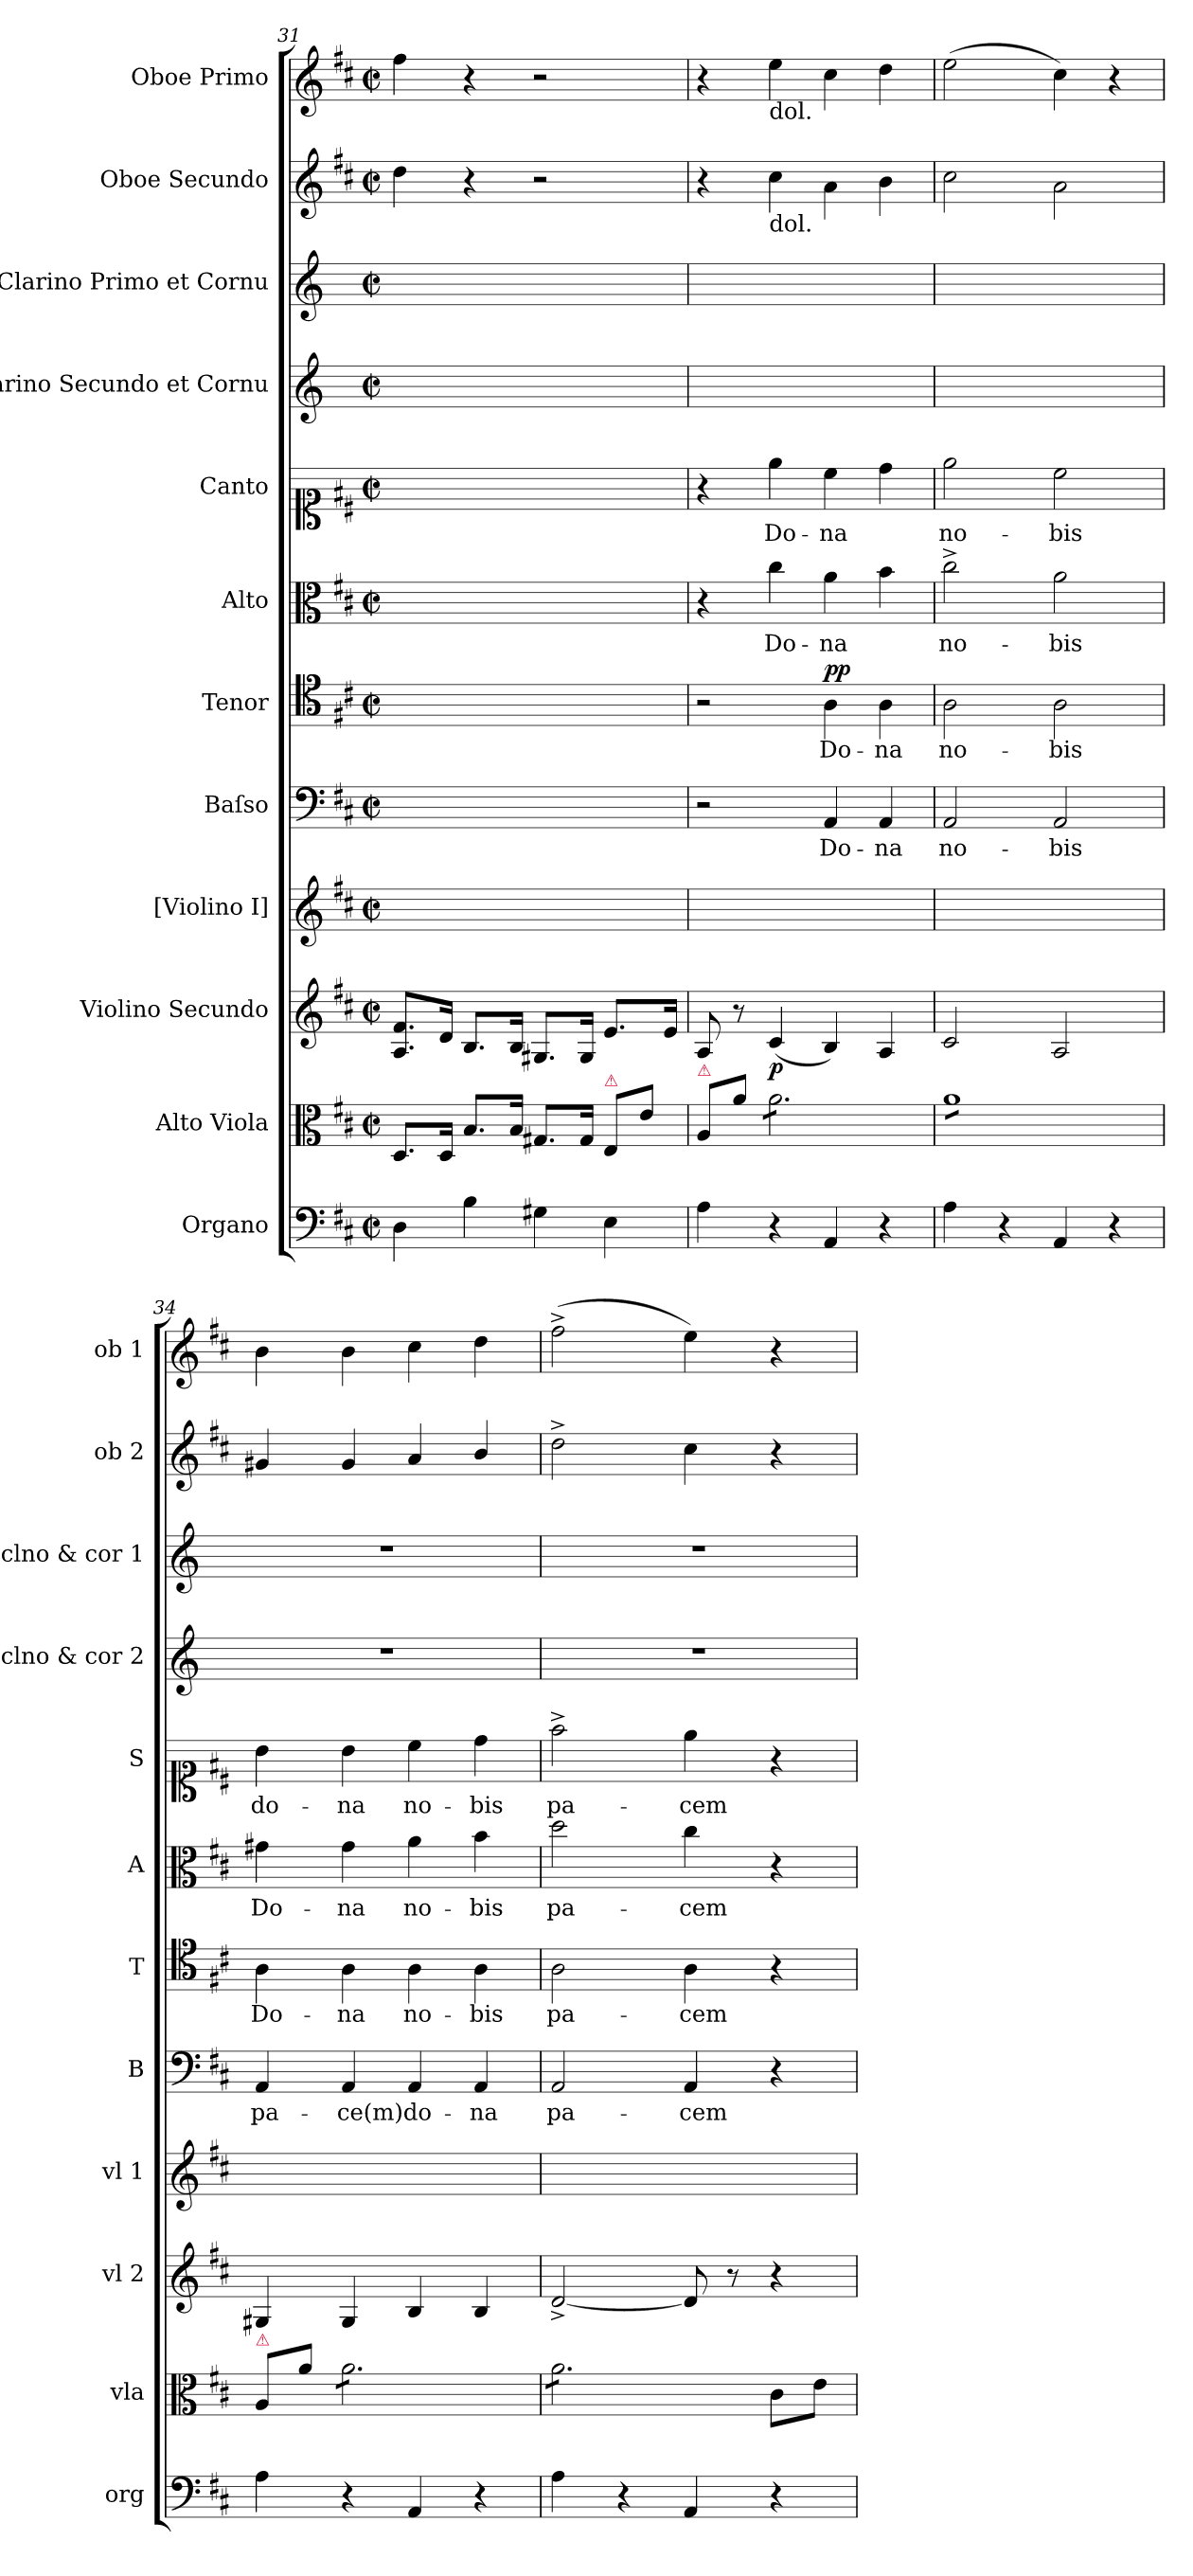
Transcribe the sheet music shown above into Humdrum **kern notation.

**kern	**kern	**kern	**dynam	**kern	**kern	**text	**kern	**text	**dynam	**kern	**text	**dynam	**kern	**text	**dynam	**kern	**kern	**kern	**kern
*part12	*part11	*part10	*part10	*part9	*part8	*part8	*part7	*part7	*part7	*part6	*part6	*part6	*part5	*part5	*part5	*part4	*part3	*part2	*part1
*staff12	*staff11	*staff10	*staff10	*staff9	*staff8	*staff8	*staff7	*staff7	*staff7	*staff6	*staff6	*staff6	*staff5	*staff5	*staff5	*staff4	*staff3	*staff2	*staff1
*I"Organo	*I"Alto Viola	*I"Violino Secundo	*	*I"[Violino I]	*I"Baſso	*	*I"Tenor	*	*	*I"Alto	*	*	*I"Canto	*	*	*I"Clarino Secundo et Cornu	*I"Clarino Primo et Cornu	*I"Oboe Secundo	*I"Oboe Primo
*I'org	*I'vla	*I'vl 2	*	*I'vl 1	*I'B	*	*I'T	*	*	*I'A	*	*	*I'S	*	*	*I'clno & cor 2	*I'clno & cor 1	*I'ob 2	*I'ob 1
*clefF4	*clefC3	*clefG2	*	*clefG2	*clefF4	*	*clefC4	*	*	*clefC3	*	*	*clefC1	*	*	*clefG2	*clefG2	*clefG2	*clefG2
*	*	*	*	*	*	*	*	*	*	*	*	*	*	*	*	*ITrd-1c-2	*ITrd-1c-2	*	*
*k[f#c#]	*k[f#c#]	*k[f#c#]	*	*k[f#c#]	*k[f#c#]	*	*k[f#c#]	*	*	*k[f#c#]	*	*	*k[f#c#]	*	*	*k[f#c#]	*k[f#c#]	*k[f#c#]	*k[f#c#]
*D:	*D:	*D:	*	*D:	*D:	*	*D:	*	*	*D:	*	*	*D:	*	*	*D:	*D:	*D:	*D:
*M2/2	*M2/2	*M2/2	*	*M2/2	*M2/2	*	*M2/2	*	*	*M2/2	*	*	*M2/2	*	*	*M2/2	*M2/2	*M2/2	*M2/2
*met(c|)	*met(c|)	*met(c|)	*	*met(c|)	*met(c|)	*	*met(c|)	*	*	*met(c|)	*	*	*met(c|)	*	*	*met(c|)	*met(c|)	*met(c|)	*met(c|)
=31	=31	=31	=31	=31	=31	=31	=31	=31	=31	=31	=31	=31	=31	=31	=31	=31	=31	=31	=31
4D\	8.D/L	8.A/ 8.f#/L	.	1ryy	1ryy	.	1ryy	.	.	1ryy	.	.	1ryy	.	.	1ryy	1ryy	4dd\	4ff#\
.	16D/Jk	16d/Jk	.	.	.	.	.	.	.	.	.	.	.	.	.	.	.	.	.
4B\	8.B/L	8.B/L	.	.	.	.	.	.	.	.	.	.	.	.	.	.	.	4r	4r
.	16B/Jk	16B/Jk	.	.	.	.	.	.	.	.	.	.	.	.	.	.	.	.	.
4G#X\	8.G#X/L	8.G#X/L	.	.	.	.	.	.	.	.	.	.	.	.	.	.	.	2r	2r
.	16G#/Jk	16G#/Jk	.	.	.	.	.	.	.	.	.	.	.	.	.	.	.	.	.
!	!LO:TX:a:color=crimson:t=⚠	!	!	!	!	!	!	!	!	!	!	!	!	!	!	!	!	!	!
4E\	8E/L	8.e/L	.	.	.	.	.	.	.	.	.	.	.	.	.	.	.	.	.
.	8e\J	.	.	.	.	.	.	.	.	.	.	.	.	.	.	.	.	.	.
.	.	16e/Jk	.	.	.	.	.	.	.	.	.	.	.	.	.	.	.	.	.
=32	=32	=32	=32	=32	=32	=32	=32	=32	=32	=32	=32	=32	=32	=32	=32	=32	=32	=32	=32
!	!LO:TX:a:color=crimson:t=⚠	!	!	!	!	!	!	!	!	!	!	!	!	!	!	!	!	!	!
4A\	8A/L	8A/	.	1ryy	2r	.	2r	.	.	4r	.	.	4r	.	.	1ryy	1ryy	4r	4r
.	8a\J	8r	.	.	.	.	.	.	.	.	.	.	.	.	.	.	.	.	.
!	!	!	!	!	!	!	!	!	!	!	!	!	!	!	!	!	!	!	!LO:TX:b:t=dol.
!	!	!	!	!	!	!	!	!	!	!	!	!	!	!	!	!	!	!LO:TX:b:t=dol.	!
!	!	!	!	!	!	!	!	!	!	!	!	!	!	!	!LO:DY:a:rj	!	!	!	!
*	*tremolo	*	*	*	*	*	*	*	*	*	*	*	*	*	*	*	*	*	*
4r	8a\L	(<4c#/	p	.	.	.	.	.	.	4cc#\	Do-	.	4ee\	Do-	po	.	.	4cc#\	4ee\
.	8a\	.	.	.	.	.	.	.	.	.	.	.	.	.	.	.	.	.	.
!	!	!	!	!	!	!	!	!	!LO:DY:a	!	!	!	!	!	!	!	!	!	!
4AA/	8a\	4B/)	.	.	4AA/	Do-	4A\	Do-	pp.	4a\	-na	.	4cc#\	-na	.	.	.	4a\	4cc#\
.	8a\	.	.	.	.	.	.	.	.	.	.	.	.	.	.	.	.	.	.
4r	8a\	4A/	.	.	4AA/	-na	4A\	-na	.	4b\	.	.	4dd\	.	.	.	.	4b\	4dd\
.	8a\J	.	.	.	.	.	.	.	.	.	.	.	.	.	.	.	.	.	.
=33	=33	=33	=33	=33	=33	=33	=33	=33	=33	=33	=33	=33	=33	=33	=33	=33	=33	=33	=33
4A\	8a\L	2c#/	.	1ryy	2AA/	no-	2A\	no-	.	2cc#^<\	no-	.	2ee\	no-	.	1ryy	1ryy	2cc#\	(>2ee\
.	8a\	.	.	.	.	.	.	.	.	.	.	.	.	.	.	.	.	.	.
4r	8a\	.	.	.	.	.	.	.	.	.	.	.	.	.	.	.	.	.	.
.	8a\	.	.	.	.	.	.	.	.	.	.	.	.	.	.	.	.	.	.
4AA/	8a\	2A/	.	.	2AA/	-bis	2A\	-bis	.	2a\	-bis	.	2cc#\	-bis	.	.	.	2a\	4cc#\)
.	8a\	.	.	.	.	.	.	.	.	.	.	.	.	.	.	.	.	.	.
4r	8a\	.	.	.	.	.	.	.	.	.	.	.	.	.	.	.	.	.	4r
.	8a\J	.	.	.	.	.	.	.	.	.	.	.	.	.	.	.	.	.	.
*	*Xtremolo	*	*	*	*	*	*	*	*	*	*	*	*	*	*	*	*	*	*
=34	=34	=34	=34	=34	=34	=34	=34	=34	=34	=34	=34	=34	=34	=34	=34	=34	=34	=34	=34
!	!LO:TX:a:color=crimson:t=⚠	!	!	!	!	!	!	!	!	!	!	!	!	!	!	!	!	!	!
!	!	!	!	!	!	!	!	!LO:LY:i	!	!	!LO:LY:i	!LO:DY:a:rj	!	!	!	!	!	!	!
4A\	8A/L	4G#X/	.	1ryy	4AA/	pa-	4A\	Do-	.	4g#X\	Do-	for	4b\	do-	.	1r	1r	4g#X/	4b\
.	8a\J	.	.	.	.	.	.	.	.	.	.	.	.	.	.	.	.	.	.
!	!	!	!	!	!	!	!	!LO:LY:i	!	!	!LO:LY:i	!	!	!	!	!	!	!	!
*	*tremolo	*	*	*	*	*	*	*	*	*	*	*	*	*	*	*	*	*	*
4r	8a\L	4G#/	.	.	4AA/	-ce(m)	4A\	-na	.	4g#\	-na	.	4b\	-na	.	.	.	4g#/	4b\
.	8a\	.	.	.	.	.	.	.	.	.	.	.	.	.	.	.	.	.	.
!	!	!	!	!	!	!	!	!LO:LY:i	!	!	!LO:LY:i	!	!	!	!	!	!	!	!
4AA/	8a\	4B/	.	.	4AA/	do-	4A\	no-	.	4a\	no-	.	4cc#\	no-	.	.	.	4a/	4cc#\
.	8a\	.	.	.	.	.	.	.	.	.	.	.	.	.	.	.	.	.	.
!	!	!	!	!	!	!	!	!LO:LY:i	!	!	!LO:LY:i	!	!	!	!	!	!	!	!
4r	8a\	4B/	.	.	4AA/	-na	4A\	-bis	.	4b\	-bis	.	4dd\	-bis	.	.	.	4b/	4dd\
.	8a\J	.	.	.	.	.	.	.	.	.	.	.	.	.	.	.	.	.	.
=35	=35	=35	=35	=35	=35	=35	=35	=35	=35	=35	=35	=35	=35	=35	=35	=35	=35	=35	=35
4A\	8a\L	[2d^</	.	1ryy	2AA/	pa-	2A\	pa-	.	2dd\	pa-	.	2ff#^<\	pa-	.	1r	1r	2dd^<\	(>2ff#^<\
.	8a\	.	.	.	.	.	.	.	.	.	.	.	.	.	.	.	.	.	.
4r	8a\	.	.	.	.	.	.	.	.	.	.	.	.	.	.	.	.	.	.
.	8a\	.	.	.	.	.	.	.	.	.	.	.	.	.	.	.	.	.	.
4AA/	8a\	8d/]	.	.	4AA/	-cem	4A\	-cem	.	4cc#\	-cem	.	4ee\	-cem	.	.	.	4cc#\	4ee\)
.	8a\J	8r	.	.	.	.	.	.	.	.	.	.	.	.	.	.	.	.	.
*	*Xtremolo	*	*	*	*	*	*	*	*	*	*	*	*	*	*	*	*	*	*
4r	8c#\L	4r	.	.	4r	.	4r	.	.	4r	.	.	4r	.	.	.	.	4r	4r
.	8e\J	.	.	.	.	.	.	.	.	.	.	.	.	.	.	.	.	.	.
=	=	=	=	=	=	=	=	=	=	=	=	=	=	=	=	=	=	=	=
*-	*-	*-	*-	*-	*-	*-	*-	*-	*-	*-	*-	*-	*-	*-	*-	*-	*-	*-	*-
